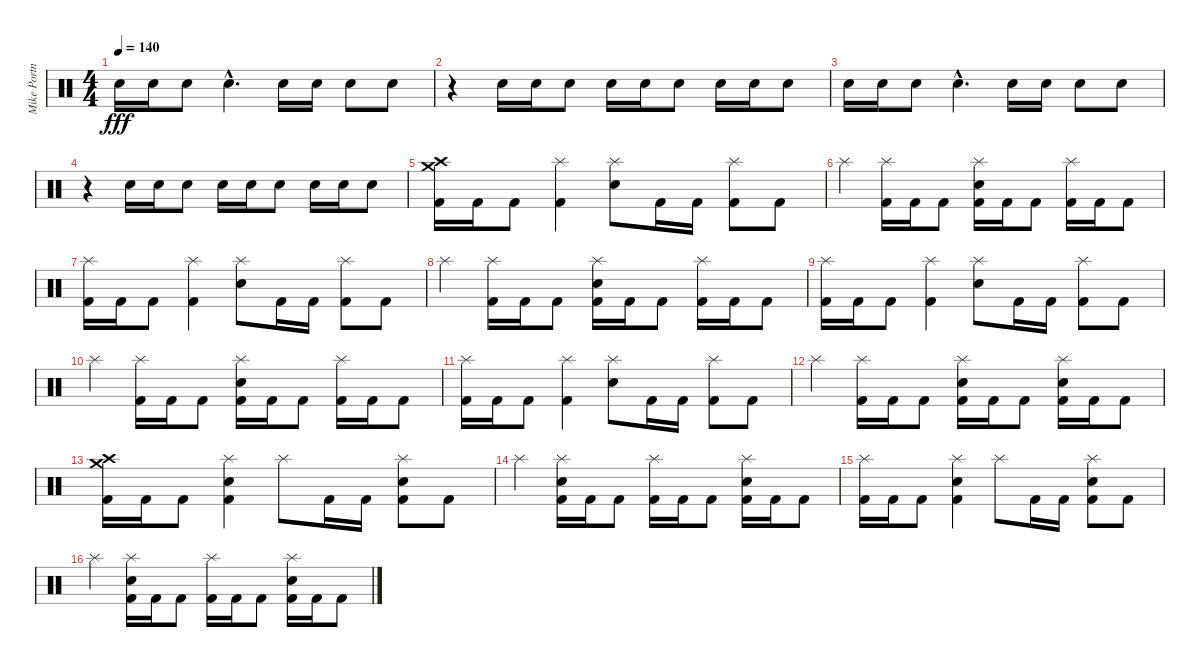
\track ("Mike Portnoy - Drum" "Mike Portn") {instrument percussion}
\staff {score}
\articulation defaults
\ts (4 4)
\tempo 140
\clef neutral
\ks c "Snare (hit) 2".16{dy fff} "Snare (hit) 2".16 "Snare (hit) 2".8 "Snare (hit) 2"{hac}.4{d} "Snare (hit) 2".16 "Snare (hit) 2".16 "Snare (hit) 2".8 "Snare (hit) 2".8
|
r.4 "Snare (hit) 2".16 "Snare (hit) 2".16 "Snare (hit) 2".8 "Snare (hit) 2".16 "Snare (hit) 2".16 "Snare (hit) 2".8 "Snare (hit) 2".16 "Snare (hit) 2".16 "Snare (hit) 2".8 |
"Snare (hit) 2".16 "Snare (hit) 2".16 "Snare (hit) 2".8 "Snare (hit) 2"{hac}.4{d} "Snare (hit) 2".16 "Snare (hit) 2".16 "Snare (hit) 2".8 "Snare (hit) 2".8 |
r.4 "Snare (hit) 2".16 "Snare (hit) 2".16 "Snare (hit) 2".8 "Snare (hit) 2".16 "Snare (hit) 2".16 "Snare (hit) 2".8 "Snare (hit) 2".16 "Snare (hit) 2".16 "Snare (hit) 2".8 |
("Crash medium (hit)" "Crash high (hit)" "Kick (hit) 2").16 "Kick (hit) 2".16 "Kick (hit) 2".8 ("Splash (hit)" "Kick (hit) 2").4 ("Splash (hit)" "Snare (hit) 2").8 "Kick (hit) 2".16 "Kick (hit) 2".16 ("Splash (hit)" "Kick (hit) 2").8 "Kick (hit) 2".8 |
"Splash (hit)".4 ("Splash (hit)" "Kick (hit) 2").16 "Kick (hit) 2".16 "Kick (hit) 2".8 ("Splash (hit)" "Snare (hit) 2" "Kick (hit) 2").16 "Kick (hit) 2".16 "Kick (hit) 2".8 ("Splash (hit)" "Kick (hit) 2").16 "Kick (hit) 2".16 "Kick (hit) 2".8 |
("Splash (hit)" "Kick (hit) 2").16 "Kick (hit) 2".16 "Kick (hit) 2".8 ("Splash (hit)" "Kick (hit) 2").4 ("Splash (hit)" "Snare (hit) 2").8 "Kick (hit) 2".16 "Kick (hit) 2".16 ("Splash (hit)" "Kick (hit) 2").8 "Kick (hit) 2".8 |
"Splash (hit)".4 ("Splash (hit)" "Kick (hit) 2").16 "Kick (hit) 2".16 "Kick (hit) 2".8 ("Splash (hit)" "Snare (hit) 2" "Kick (hit) 2").16 "Kick (hit) 2".16 "Kick (hit) 2".8 ("Splash (hit)" "Kick (hit) 2").16 "Kick (hit) 2".16 "Kick (hit) 2".8 |
("Splash (hit)" "Kick (hit) 2").16 "Kick (hit) 2".16 "Kick (hit) 2".8 ("Splash (hit)" "Kick (hit) 2").4 ("Splash (hit)" "Snare (hit) 2").8 "Kick (hit) 2".16 "Kick (hit) 2".16 ("Splash (hit)" "Kick (hit) 2").8 "Kick (hit) 2".8 |
"Splash (hit)".4 ("Splash (hit)" "Kick (hit) 2").16 "Kick (hit) 2".16 "Kick (hit) 2".8 ("Splash (hit)" "Snare (hit) 2" "Kick (hit) 2").16 "Kick (hit) 2".16 "Kick (hit) 2".8 ("Splash (hit)" "Kick (hit) 2").16 "Kick (hit) 2".16 "Kick (hit) 2".8 |
("Splash (hit)" "Kick (hit) 2").16 "Kick (hit) 2".16 "Kick (hit) 2".8 ("Splash (hit)" "Kick (hit) 2").4 ("Splash (hit)" "Snare (hit) 2").8 "Kick (hit) 2".16 "Kick (hit) 2".16 ("Splash (hit)" "Kick (hit) 2").8 "Kick (hit) 2".8 |
"Splash (hit)".4 ("Splash (hit)" "Kick (hit) 2").16 "Kick (hit) 2".16 "Kick (hit) 2".8 ("Splash (hit)" "Snare (hit) 2" "Kick (hit) 2").16 "Kick (hit) 2".16 "Kick (hit) 2".8 ("Splash (hit)" "Snare (hit) 2" "Kick (hit) 2").16 "Kick (hit) 2".16 "Kick (hit) 2".8 |
("Crash high (hit)" "Crash medium (hit)" "Kick (hit) 2").16 "Kick (hit) 2".16 "Kick (hit) 2".8 ("Splash (hit)" "Snare (hit) 2" "Kick (hit) 2").4 "Splash (hit)".8 "Kick (hit) 2".16 "Kick (hit) 2".16 ("Splash (hit)" "Snare (hit) 2" "Kick (hit) 2").8 "Kick (hit) 2".8 |
"Splash (hit)".4 ("Splash (hit)" "Snare (hit) 2" "Kick (hit) 2").16 "Kick (hit) 2".16 "Kick (hit) 2".8 ("Splash (hit)" "Kick (hit) 2").16 "Kick (hit) 2".16 "Kick (hit) 2".8 ("Splash (hit)" "Snare (hit) 2" "Kick (hit) 2").16 "Kick (hit) 2".16 "Kick (hit) 2".8 |
("Splash (hit)" "Kick (hit) 2").16 "Kick (hit) 2".16 "Kick (hit) 2".8 ("Splash (hit)" "Snare (hit) 2" "Kick (hit) 2").4 "Splash (hit)".8 "Kick (hit) 2".16 "Kick (hit) 2".16 ("Splash (hit)" "Snare (hit) 2" "Kick (hit) 2").8 "Kick (hit) 2".8 |
"Splash (hit)".4 ("Splash (hit)" "Snare (hit) 2" "Kick (hit) 2").16 "Kick (hit) 2".16 "Kick (hit) 2".8 ("Splash (hit)" "Kick (hit) 2").16 "Kick (hit) 2".16 "Kick (hit) 2".8 ("Splash (hit)" "Snare (hit) 2" "Kick (hit) 2").16 "Kick (hit) 2".16 "Kick (hit) 2".8
